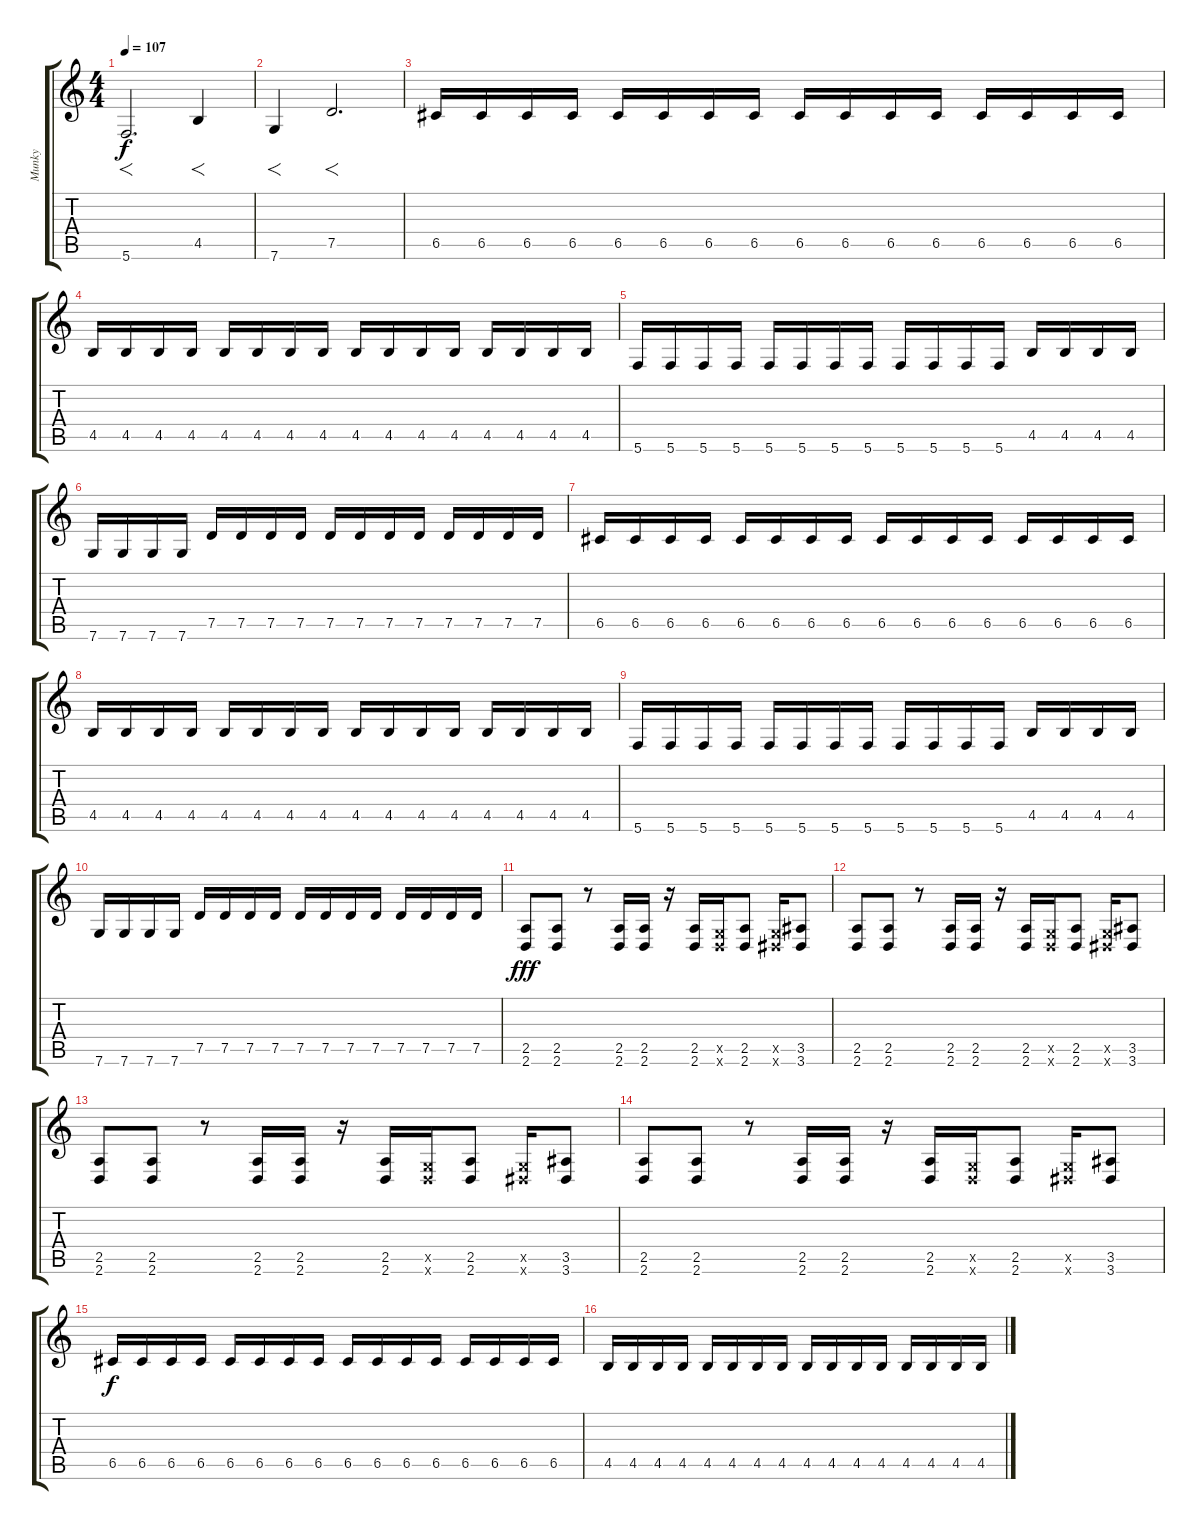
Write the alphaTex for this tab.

\track ("Munky" "Munky") {instrument distortionguitar}
\staff {score tabs}
\tuning (D4 A3 F3 C3 G2 C2) {hide}
\ts (4 4)
\tempo 107
\clef g2
\ks c
5.6.2{f d dy f} 4.5.4{f} |
7.6.4{f} 7.5.2{f d} |
6.5.16 6.5.16 6.5.16 6.5.16 6.5.16 6.5.16 6.5.16 6.5.16 6.5.16 6.5.16 6.5.16 6.5.16 6.5.16 6.5.16 6.5.16 6.5.16 |
4.5.16 4.5.16 4.5.16 4.5.16 4.5.16 4.5.16 4.5.16 4.5.16 4.5.16 4.5.16 4.5.16 4.5.16 4.5.16 4.5.16 4.5.16 4.5.16 |
5.6.16 5.6.16 5.6.16 5.6.16 5.6.16 5.6.16 5.6.16 5.6.16 5.6.16 5.6.16 5.6.16 5.6.16 4.5.16 4.5.16 4.5.16 4.5.16 |
7.6.16 7.6.16 7.6.16 7.6.16 7.5.16 7.5.16 7.5.16 7.5.16 7.5.16 7.5.16 7.5.16 7.5.16 7.5.16 7.5.16 7.5.16 7.5.16 |
6.5.16 6.5.16 6.5.16 6.5.16 6.5.16 6.5.16 6.5.16 6.5.16 6.5.16 6.5.16 6.5.16 6.5.16 6.5.16 6.5.16 6.5.16 6.5.16 |
4.5.16 4.5.16 4.5.16 4.5.16 4.5.16 4.5.16 4.5.16 4.5.16 4.5.16 4.5.16 4.5.16 4.5.16 4.5.16 4.5.16 4.5.16 4.5.16 |
5.6.16 5.6.16 5.6.16 5.6.16 5.6.16 5.6.16 5.6.16 5.6.16 5.6.16 5.6.16 5.6.16 5.6.16 4.5.16 4.5.16 4.5.16 4.5.16 |
7.6.16 7.6.16 7.6.16 7.6.16 7.5.16 7.5.16 7.5.16 7.5.16 7.5.16 7.5.16 7.5.16 7.5.16 7.5.16 7.5.16 7.5.16 7.5.16 |
(2.5 2.6).8{dy fff} (2.5 2.6).8 r.8 (2.5 2.6).16 (2.5 2.6).16 r.16 (2.5 2.6).16 (0.5{x} 2.6{x}).16 (2.5 2.6).8 (0.5{x} 3.6{x}).16 (3.5 3.6).8 |
(2.5 2.6).8 (2.5 2.6).8 r.8 (2.5 2.6).16 (2.5 2.6).16 r.16 (2.5 2.6).16 (0.5{x} 2.6{x}).16 (2.5 2.6).8 (0.5{x} 3.6{x}).16 (3.5 3.6).8 |
(2.5 2.6).8 (2.5 2.6).8 r.8 (2.5 2.6).16 (2.5 2.6).16 r.16 (2.5 2.6).16 (0.5{x} 2.6{x}).16 (2.5 2.6).8 (0.5{x} 3.6{x}).16 (3.5 3.6).8 |
(2.5 2.6).8 (2.5 2.6).8 r.8 (2.5 2.6).16 (2.5 2.6).16 r.16 (2.5 2.6).16 (0.5{x} 2.6{x}).16 (2.5 2.6).8 (0.5{x} 3.6{x}).16 (3.5 3.6).8 |
6.5.16{dy f} 6.5.16 6.5.16 6.5.16 6.5.16 6.5.16 6.5.16 6.5.16 6.5.16 6.5.16 6.5.16 6.5.16 6.5.16 6.5.16 6.5.16 6.5.16 |
4.5.16 4.5.16 4.5.16 4.5.16 4.5.16 4.5.16 4.5.16 4.5.16 4.5.16 4.5.16 4.5.16 4.5.16 4.5.16 4.5.16 4.5.16 4.5.16
